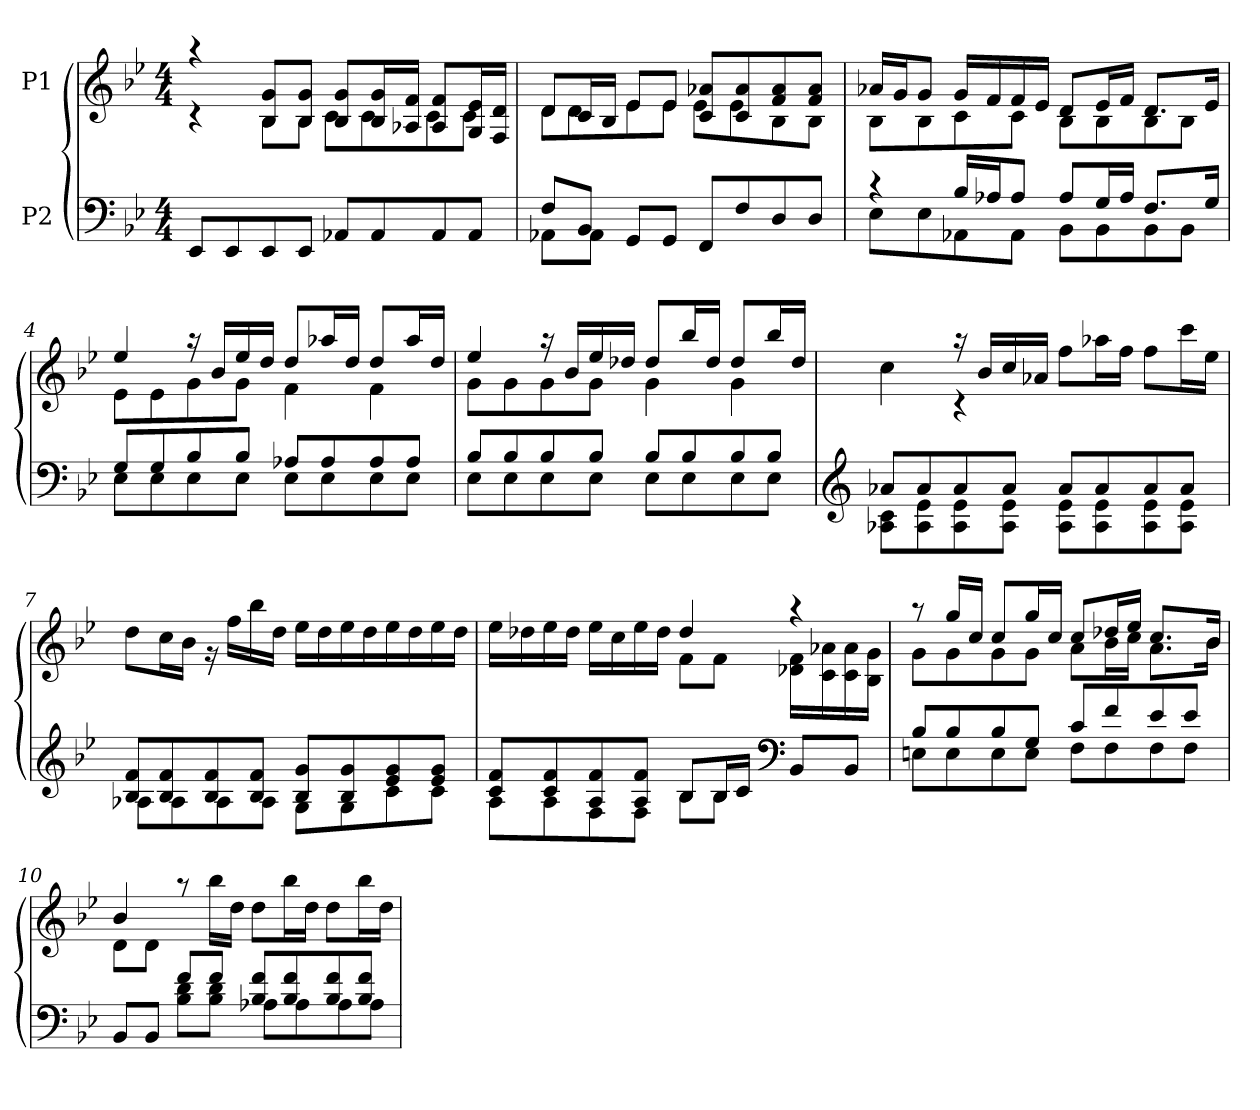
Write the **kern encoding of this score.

**kern	**kern
*part2	*part1
*staff2	*staff1
*I"P2	*I"P1
*clefF4	*clefG2
*k[b-e-]	*k[b-e-]
*B-:	*B-:
*M4/4	*M4/4
*MM50	*MM50
=1	=1
*^	*^
8EE-/L	1ryy	4raa	4rc
8EE-/	.	.	.
8EE-/	.	8B-/ 8g/L	8B-\L
8EE-/J	.	8B-/ 8g/J	8B-\J
8AA-X/L	.	8B-/ 8g/L	8c\L
8AA-/	.	16B-/ 16g/L	8c\
.	.	16A-X/ 16f/JJ	.
8AA-/	.	8A-/ 8f/L	8c\
8AA-/J	.	16G/ 16e-/L	8c\J
.	.	16F/ 16d/JJ	.
=2	=2	=2	=2
8F/L	8AA-X\L	8d/L	8d\L
8BB-/J	8AA-\J	16c/L	8d\
.	.	16B-/JJ	.
8GG/L	2.ryy	8e-/L	8e-\
8GG/J	.	8e-/J	8e-\J
8FF/L	.	8c/ 8a-X/L	8e-\L
8F/	.	8c/ 8a-/	8e-\
8D/	.	8f/ 8a-/	8B-\
8D/J	.	8f/ 8a-/J	8B-\J
=3	=3	=3	=3
4rc	8E-\L	16a-X/LL	8B-\L
.	.	16g/J	.
.	8E-\	8g/J	8B-\
16B-/LL	8AA-X\	16g/LL	8c\
16A-X/J	.	16f/	.
8A-/J	8AA-\J	16f/	8c\J
.	.	16e-/JJ	.
8A-/L	8BB-\L	8d/L	8B-\L
16G/L	8BB-\	16e-/L	8B-\
16A-/JJ	.	16f/JJ	.
8.F/L	8BB-\	8.d/L	8B-\
.	8BB-\J	.	8B-\J
16G/Jk	.	16e-/Jk	.
!!LO:LB:g=z	!!
=4	=4	=4	=4
8G/L	8E-\L	4ee-/	8e-\L
8G/	8E-\	.	8e-\
8B-/	8E-\	16raa	8g\
.	.	16b-/LL	.
8B-/J	8E-\J	16ee-/	8g\J
.	.	16dd/JJ	.
8A-X/L	8E-\L	8dd/L	4f\
8A-/	8E-\	16aa-X/L	.
.	.	16dd/JJ	.
8A-/	8E-\	8dd/L	4f\
8A-/J	8E-\J	16aa-/L	.
.	.	16dd/JJ	.
=5	=5	=5	=5
8B-/L	8E-\L	4ee-/	8g\L
8B-/	8E-\	.	8g\
8B-/	8E-\	16raa	8g\
.	.	16b-/LL	.
8B-/J	8E-\J	16ee-/	8g\J
.	.	16dd-X/JJ	.
8B-/L	8E-\L	8dd-/L	4g\
8B-/	8E-\	16bb-/L	.
.	.	16dd-/JJ	.
8B-/	8E-\	8dd-/L	4g\
8B-/J	8E-\J	16bb-/L	.
.	.	16dd-/JJ	.
=6	=6	=6	=6
*clefG2	*	*	*
8a-X/L	8A-X\ 8c\L	4ryy	4cc\
8a-/	8A-\ 8e-\	.	.
8a-/	8A-\ 8e-\	16raa	4rc
.	.	16b-/LL	.
8a-/J	8A-\ 8e-\J	16cc/	.
.	.	16a-X/JJ	.
8a-/L	8A-\ 8e-\L	2ryy	8ff\L
8a-/	8A-\ 8e-\	.	16aa-X\L
.	.	.	16ff\JJ
8a-/	8A-\ 8e-\	.	8ff\L
8a-/J	8A-\ 8e-\J	.	16ccc\L
.	.	.	16ee-\JJ
!!LO:LB:g=z	!!
=7	=7	=7	=7
8B-/ 8f/L	8A-X\L	1ryy	8dd\L
8B-/ 8f/	8A-\	.	16cc\L
.	.	.	16b-\JJ
8B-/ 8f/	8A-\	.	16r
.	.	.	16ff\LL
8B-/ 8f/J	8A-\J	.	16bb-\
.	.	.	16dd\JJ
8B-/ 8g/L	8G\L	.	16ee-\LL
.	.	.	16dd\
8B-/ 8g/	8G\	.	16ee-\
.	.	.	16dd\
8e-/ 8g/	8c\	.	16ee-\
.	.	.	16dd\
8e-/ 8g/J	8c\J	.	16ee-\
.	.	.	16dd\JJ
=8	=8	=8	=8
8c/ 8f/L	8A\L	2ryy	16ee-\LL
.	.	.	16dd-X\
8c/ 8f/	8A\	.	16ee-\
.	.	.	16dd-\JJ
8A/ 8f/	8F\	.	16ee-\LL
.	.	.	16cc\
8A/ 8f/J	8F\J	.	16ee-\
.	.	.	16dd-\JJ
8B-/L	8B-\L	4dd-i/	8f\L
16B-/L	8B-\J	.	8f\J
16c/JJ	.	.	.
*clefF4	*	*	*
8BB-/L	4ryy	4raa	16d-X\ 16f\LL
.	.	.	16c\ 16a-X\
8BB-/J	.	.	16c\ 16a-\
.	.	.	16B-\ 16g\JJ
!!LO:LB:g=z	!!
=9	=9	=9	=9
8B-/L	8En\L	8raa	8g\L
8B-/	8E\	16gg/LL	8g\
.	.	16cc/JJ	.
8B-/	8E\	8cc/L	8g\
8G/J	8E\J	16gg/L	8g\J
.	.	16cc/JJ	.
8c/L	8F\L	8cc/L	8a\L
8f/	8F\	16dd-X/L	16b-\L
.	.	16ee-/JJ	16cc\JJ
8e-/	8F\	8.cc/L	8.a\L
8e-/J	8F\J	.	.
.	.	16b-/Jk	16b-\Jk
=10	=10	=10	=10
8BB-/L	4ryy	4b-/	8d\L
8BB-/J	.	.	8d\J
8f/L	8B-\ 8d\L	8raa	8ryy
8f/J	8B-\ 8d\J	2ryy	16bb-\LL
.	.	.	16dd\JJ
8B-/ 8f/L	8A-X\L	.	8dd\L
8B-/ 8f/	8A-\	.	16bb-\L
.	.	.	16dd\JJ
8B-/ 8f/	8A-\	.	8dd\L
8B-/ 8f/J	8A-\J	8ryy	16bb-\L
.	.	.	16dd\JJ
*v	*v	*	*
*	*v	*v
=	=
*-	*-
